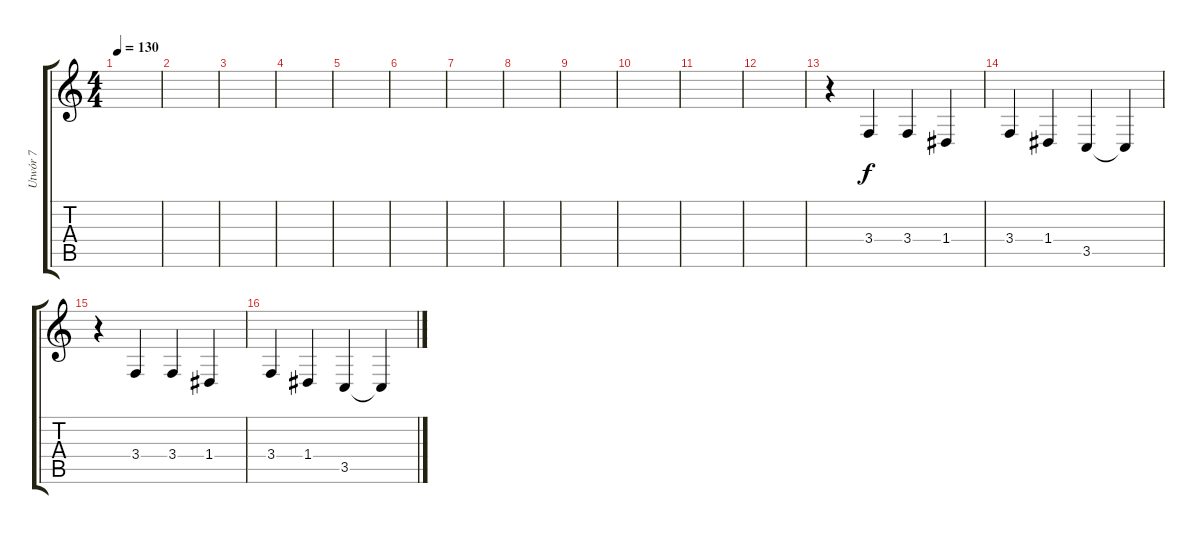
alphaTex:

\track ("Utwór 7" "Utwór 7") {instrument tenorsax}
\staff {score tabs}
\tuning (E4 B3 G3 D3 A2 E2) {hide}
\ts (4 4)
\tempo 130
\clef g2
\ks c
|
|
|
|
|
|
|
|
|
|
|
|
r.4 3.4.4 3.4.4 1.4.4 |
3.4.4 1.4.4 3.5.4 3.5{t}.4 |
r.4 3.4.4 3.4.4 1.4.4 |
3.4.4 1.4.4 3.5.4 3.5{t}.4
